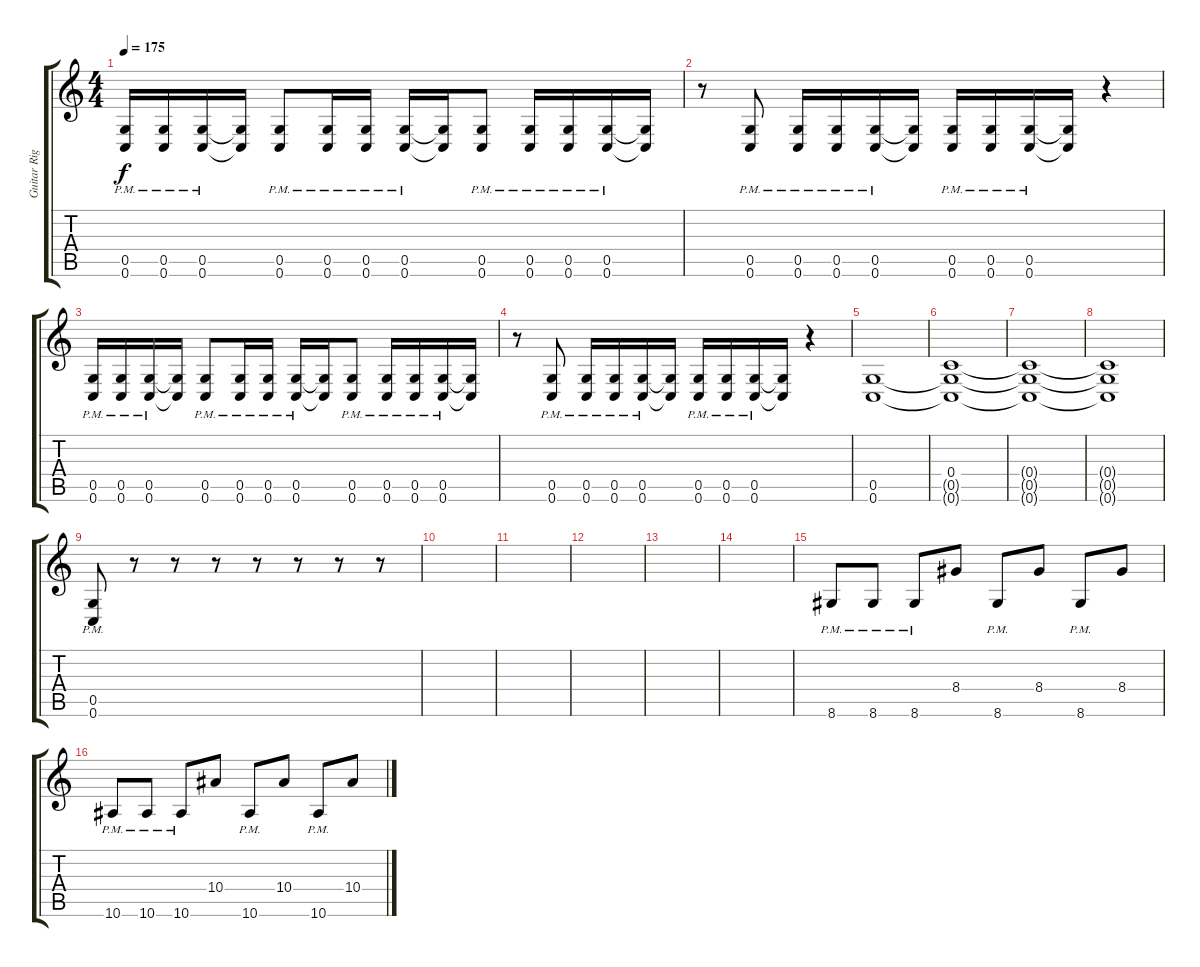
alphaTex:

\track ("Guitar Right" "Guitar Rig") {instrument distortionguitar}
\staff {score tabs}
\tuning (D4 A3 F3 C3 G2 C2) {hide}
\ts (4 4)
\tempo 175
\clef g2
\ks c
(0.5{pm} 0.6{pm}).16{dy f} (0.5{pm} 0.6{pm}).16 (0.5{pm} 0.6{pm}).16 (0.5{t} 0.6{t}).16 (0.5{pm} 0.6{pm}).8 (0.5{pm} 0.6{pm}).16 (0.5{pm} 0.6{pm}).16 (0.5{pm} 0.6{pm}).16 (0.5{t} 0.6{t}).16 (0.5{pm} 0.6{pm}).8 (0.5{pm} 0.6{pm}).16 (0.5{pm} 0.6{pm}).16 (0.5{pm} 0.6{pm}).16 (0.5{t} 0.6{t}).16 |
r.8 (0.5{pm} 0.6{pm}).8 (0.5{pm} 0.6{pm}).16 (0.5{pm} 0.6{pm}).16 (0.5{pm} 0.6{pm}).16 (0.5{t} 0.6{t}).16 (0.5{pm} 0.6{pm}).16 (0.5{pm} 0.6{pm}).16 (0.5{pm} 0.6{pm}).16 (0.5{t} 0.6{t}).16 r.4 |
(0.5{pm} 0.6{pm}).16 (0.5{pm} 0.6{pm}).16 (0.5{pm} 0.6{pm}).16 (0.5{t} 0.6{t}).16 (0.5{pm} 0.6{pm}).8 (0.5{pm} 0.6{pm}).16 (0.5{pm} 0.6{pm}).16 (0.5{pm} 0.6{pm}).16 (0.5{t} 0.6{t}).16 (0.5{pm} 0.6{pm}).8 (0.5{pm} 0.6{pm}).16 (0.5{pm} 0.6{pm}).16 (0.5{pm} 0.6{pm}).16 (0.5{t} 0.6{t}).16 |
r.8 (0.5{pm} 0.6{pm}).8 (0.5{pm} 0.6{pm}).16 (0.5{pm} 0.6{pm}).16 (0.5{pm} 0.6{pm}).16 (0.5{t} 0.6{t}).16 (0.5{pm} 0.6{pm}).16 (0.5{pm} 0.6{pm}).16 (0.5{pm} 0.6{pm}).16 (0.5{t} 0.6{t}).16 r.4 |
(0.5 0.6).1 |
(0.4 0.5{t} 0.6{t}).1 |
(0.4{t} 0.5{t} 0.6{t}).1 |
(0.4{t} 0.5{t} 0.6{t}).1 |
(0.5{pm} 0.6{pm}).8 r.8 r.8 r.8 r.8 r.8 r.8 r.8 |
|
|
|
|
|
8.6{pm}.8 8.6{pm}.8 8.6{pm}.8 8.4.8 8.6{pm}.8 8.4.8 8.6{pm}.8 8.4.8 |
10.6{pm}.8 10.6{pm}.8 10.6{pm}.8 10.4.8 10.6{pm}.8 10.4.8 10.6{pm}.8 10.4.8
